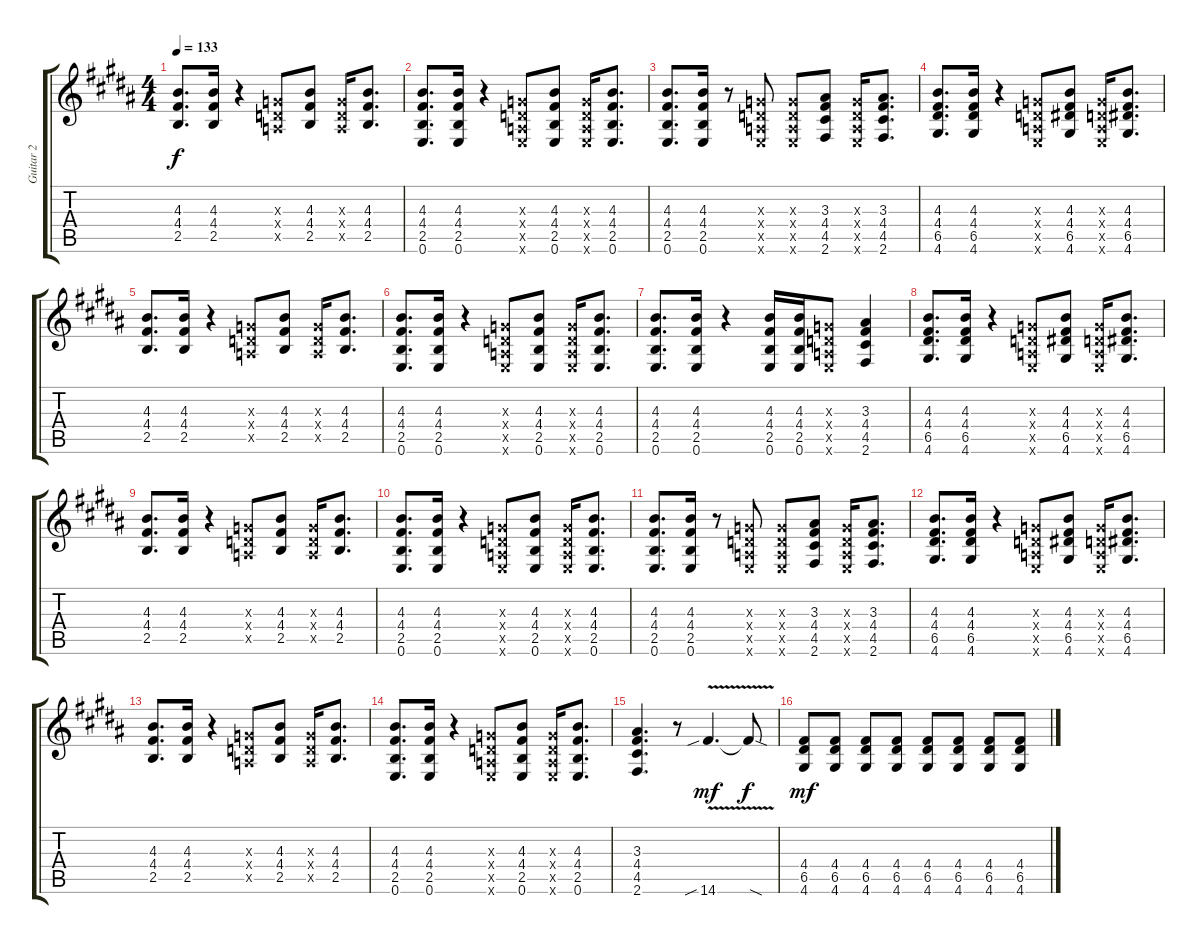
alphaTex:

\track ("Guitar 2" "Guitar 2") {instrument distortionguitar}
\staff {score tabs}
\tuning (E4 B3 G3 D3 A2 E2) {hide}
\ts (4 4)
\tempo 133
\clef g2
\ks b
(4.3 4.4 2.5).8{d dy f} (4.3 4.4 2.5).16 r.4 (0.3{x} 0.4{x} 0.5{x}).8 (4.3 4.4 2.5).8 (0.3{x} 0.4{x} 0.5{x}).16 (4.3 4.4 2.5).8{d} |
(4.3 4.4 2.5 0.6).8{d} (4.3 4.4 2.5 0.6).16 r.4 (0.3{x} 0.4{x} 0.5{x} 0.6{x}).8 (4.3 4.4 2.5 0.6).8 (0.3{x} 0.4{x} 0.5{x} 0.6{x}).16 (4.3 4.4 2.5 0.6).8{d} |
(4.3 4.4 2.5 0.6).8{d} (4.3 4.4 2.5 0.6).16 r.8 (0.3{x} 0.4{x} 0.5{x} 0.6{x}).8 (0.3{x} 0.4{x} 0.5{x} 0.6{x}).8 (3.3 4.4 4.5 2.6).8 (0.3{x} 0.4{x} 0.5{x} 0.6{x}).16 (3.3 4.4 4.5 2.6).8{d} |
(4.3 4.4 6.5 4.6).8{d} (4.3 4.4 6.5 4.6).16 r.4 (0.3{x} 0.4{x} 0.5{x} 0.6{x}).8 (4.3 4.4 6.5 4.6).8 (0.3{x} 0.4{x} 0.5{x} 0.6{x}).16 (4.3 4.4 6.5 4.6).8{d} |
(4.3 4.4 2.5).8{d} (4.3 4.4 2.5).16 r.4 (0.3{x} 0.4{x} 0.5{x}).8 (4.3 4.4 2.5).8 (0.3{x} 0.4{x} 0.5{x}).16 (4.3 4.4 2.5).8{d} |
(4.3 4.4 2.5 0.6).8{d} (4.3 4.4 2.5 0.6).16 r.4 (0.3{x} 0.4{x} 0.5{x} 0.6{x}).8 (4.3 4.4 2.5 0.6).8 (0.3{x} 0.4{x} 0.5{x} 0.6{x}).16 (4.3 4.4 2.5 0.6).8{d} |
(4.3 4.4 2.5 0.6).8{d} (4.3 4.4 2.5 0.6).16 r.4 (4.3 4.4 2.5 0.6).16 (4.3 4.4 2.5 0.6).16 (0.3{x} 0.4{x} 0.5{x} 0.6{x}).8 (3.3 4.4 4.5 2.6).4 |
(4.3 4.4 6.5 4.6).8{d} (4.3 4.4 6.5 4.6).16 r.4 (0.3{x} 0.4{x} 0.5{x} 0.6{x}).8 (4.3 4.4 6.5 4.6).8 (0.3{x} 0.4{x} 0.5{x} 0.6{x}).16 (4.3 4.4 6.5 4.6).8{d} |
(4.3 4.4 2.5).8{d} (4.3 4.4 2.5).16 r.4 (0.3{x} 0.4{x} 0.5{x}).8 (4.3 4.4 2.5).8 (0.3{x} 0.4{x} 0.5{x}).16 (4.3 4.4 2.5).8{d} |
(4.3 4.4 2.5 0.6).8{d} (4.3 4.4 2.5 0.6).16 r.4 (0.3{x} 0.4{x} 0.5{x} 0.6{x}).8 (4.3 4.4 2.5 0.6).8 (0.3{x} 0.4{x} 0.5{x} 0.6{x}).16 (4.3 4.4 2.5 0.6).8{d} |
(4.3 4.4 2.5 0.6).8{d} (4.3 4.4 2.5 0.6).16 r.8 (0.3{x} 0.4{x} 0.5{x} 0.6{x}).8 (0.3{x} 0.4{x} 0.5{x} 0.6{x}).8 (3.3 4.4 4.5 2.6).8 (0.3{x} 0.4{x} 0.5{x} 0.6{x}).16 (3.3 4.4 4.5 2.6).8{d} |
(4.3 4.4 6.5 4.6).8{d} (4.3 4.4 6.5 4.6).16 r.4 (0.3{x} 0.4{x} 0.5{x} 0.6{x}).8 (4.3 4.4 6.5 4.6).8 (0.3{x} 0.4{x} 0.5{x} 0.6{x}).16 (4.3 4.4 6.5 4.6).8{d} |
(4.3 4.4 2.5).8{d} (4.3 4.4 2.5).16 r.4 (0.3{x} 0.4{x} 0.5{x}).8 (4.3 4.4 2.5).8 (0.3{x} 0.4{x} 0.5{x}).16 (4.3 4.4 2.5).8{d} |
(4.3 4.4 2.5 0.6).8{d} (4.3 4.4 2.5 0.6).16 r.4 (0.3{x} 0.4{x} 0.5{x} 0.6{x}).8 (4.3 4.4 2.5 0.6).8 (0.3{x} 0.4{x} 0.5{x} 0.6{x}).16 (4.3 4.4 2.5 0.6).8{d} |
(3.3 4.4 4.5 2.6).4{d} r.8 14.6{v sib}.4{d dy mf} 14.6{sod t}.8{dy f} |
(4.4 6.5 4.6).8{dy mf} (4.4 6.5 4.6).8 (4.4 6.5 4.6).8 (4.4 6.5 4.6).8 (4.4 6.5 4.6).8 (4.4 6.5 4.6).8 (4.4 6.5 4.6).8 (4.4 6.5 4.6).8
